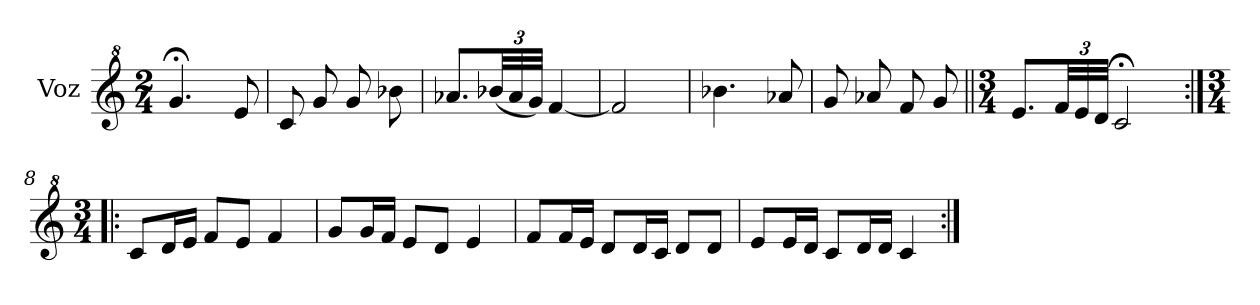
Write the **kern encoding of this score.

**kern
*part1
*staff1
*I"Voz
*clefG^2
*k[]
*M2/4
*MM55
=1
4.gg;</
8ee/
=2
8cc/
8gg/
8gg/
8bb-X\
=3
8.aa-X/L
*Xbrackettup
(48bb-X/LL
48aa-/
48gg/JJJ)
[4ff/
=4
2ff/]
=5
4.bb-X\
8aa-X/
=6
8gg/
8aa-X/
8ff/
8gg/
=7||
*M3/4
8.ee/L
48ff/LL
48ee/
48dd/JJJ
2cc;</
=8:|!|:
*M3/4
*MM70
8cc/L
16dd/L
16ee/JJ
8ff/L
8ee/J
4ff/
!!LO:LB:g=z
=9
8gg/L
16gg/L
16ff/JJ
8ee/L
8dd/J
4ee/
=10
8ff/L
16ff/L
16ee/JJ
8dd/L
16dd/L
16cc/JJ
8dd/L
8dd/J
=11
8ee/L
16ee/L
16dd/JJ
8cc/L
16dd/L
16dd/JJ
4cc/
=:|!
*-
